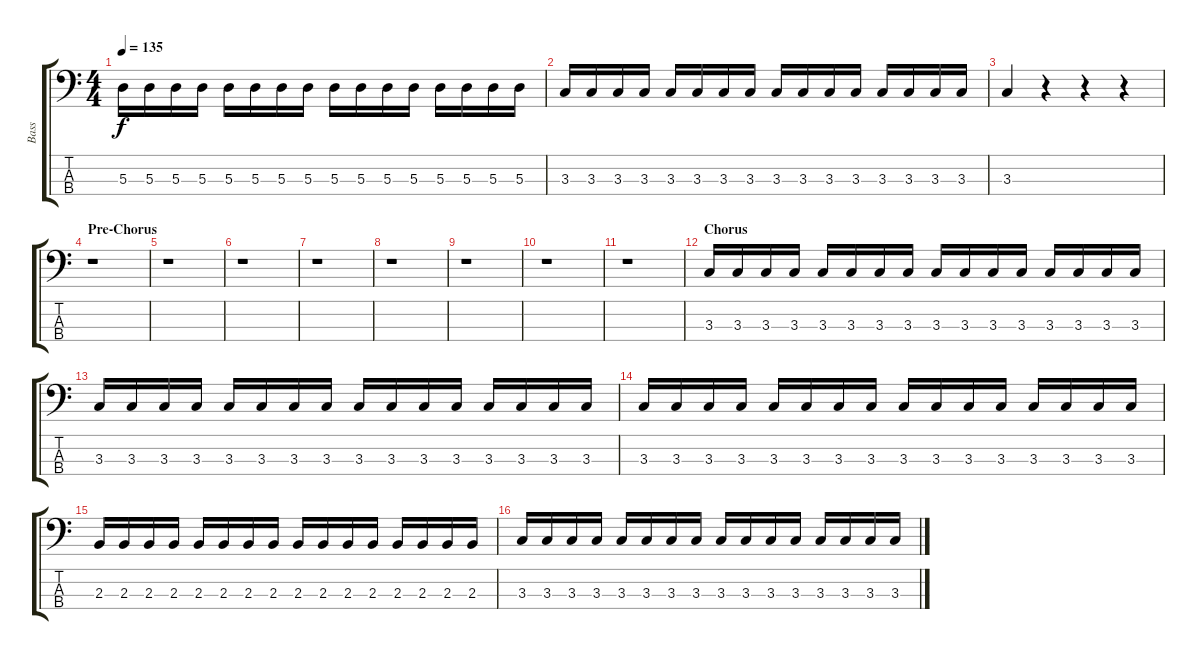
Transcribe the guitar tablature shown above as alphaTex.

\track ("Bass" "Bass") {instrument electricbasspick}
\staff {score tabs}
\tuning (G2 D2 A1 E1) {hide}
\ts (4 4)
\tempo 135
\clef f4
\ks c
5.3.16{dy f} 5.3.16 5.3.16 5.3.16 5.3.16 5.3.16 5.3.16 5.3.16 5.3.16 5.3.16 5.3.16 5.3.16 5.3.16 5.3.16 5.3.16 5.3.16 |
3.3.16 3.3.16 3.3.16 3.3.16 3.3.16 3.3.16 3.3.16 3.3.16 3.3.16 3.3.16 3.3.16 3.3.16 3.3.16 3.3.16 3.3.16 3.3.16 |
3.3.4 r.4 r.4 r.4 |
\section ("" "Pre-Chorus")
r.1 |
r.1 |
r.1 |
r.1 |
r.1 |
r.1 |
r.1 |
r.1 |
\section ("" "Chorus")
3.3.16 3.3.16 3.3.16 3.3.16 3.3.16 3.3.16 3.3.16 3.3.16 3.3.16 3.3.16 3.3.16 3.3.16 3.3.16 3.3.16 3.3.16 3.3.16 |
3.3.16 3.3.16 3.3.16 3.3.16 3.3.16 3.3.16 3.3.16 3.3.16 3.3.16 3.3.16 3.3.16 3.3.16 3.3.16 3.3.16 3.3.16 3.3.16 |
3.3.16 3.3.16 3.3.16 3.3.16 3.3.16 3.3.16 3.3.16 3.3.16 3.3.16 3.3.16 3.3.16 3.3.16 3.3.16 3.3.16 3.3.16 3.3.16 |
2.3.16 2.3.16 2.3.16 2.3.16 2.3.16 2.3.16 2.3.16 2.3.16 2.3.16 2.3.16 2.3.16 2.3.16 2.3.16 2.3.16 2.3.16 2.3.16 |
3.3.16 3.3.16 3.3.16 3.3.16 3.3.16 3.3.16 3.3.16 3.3.16 3.3.16 3.3.16 3.3.16 3.3.16 3.3.16 3.3.16 3.3.16 3.3.16
